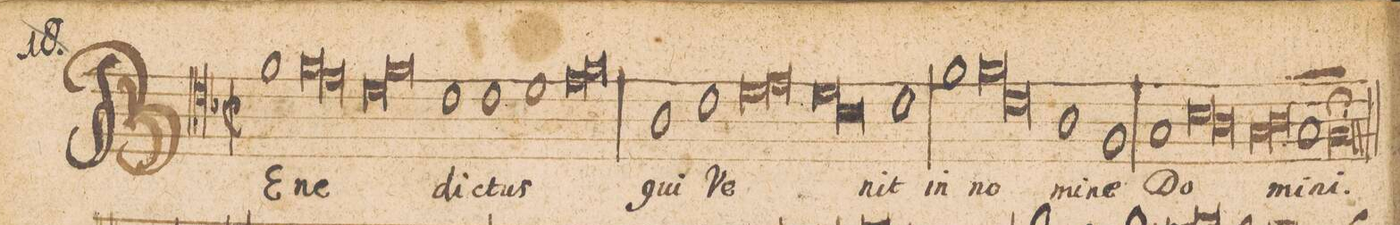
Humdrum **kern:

**kern	**text
*I"[TENOR.]	*
*clefC4	*
*k[b-]	*
*met(c|)	*
*M2/1	*
*all\right	*
1f	BE-
*lig	*
1f	-ne-
=2-	=2-
1e	.
*Xlig	*
*lig	*
1d	.
=3-	=3-
1f	.
*Xlig	*
1c	-di-
=4-	=4-
1c	-ctus
1d	.
=5-	=5-
*lig	*
1e	.
1f	.
*Xlig	*
=6-	=6-
1A	qui
1c	Ve-
=7-	=7-
*lig	*
1d	.
1e	.
*Xlig	*
=8-	=8-
*lig	*
1d	.
1B-	.
*Xlig	*
=9-	=9-
1c	-nit
1f	in
=10-	=10-
*lig	*
1f	no-
1c	.
*Xlig	*
=11-	=11-
1A	-mi-
1F	-ne
=12-	=12-
1G	Do-
*lig	*
1B-	.
=13-	=13-
1A	.
*Xlig	*
*lig	*
1G	.
=14-	=14-
1A	.
*Xlig	*
1G	-mi-
=15-	=15-
[0Fl;	ni.
=16-	=16-
0F_	.
=17-	=17-
0F_	.
=18-	=18-
0F]	.
==	==
*-	*-
